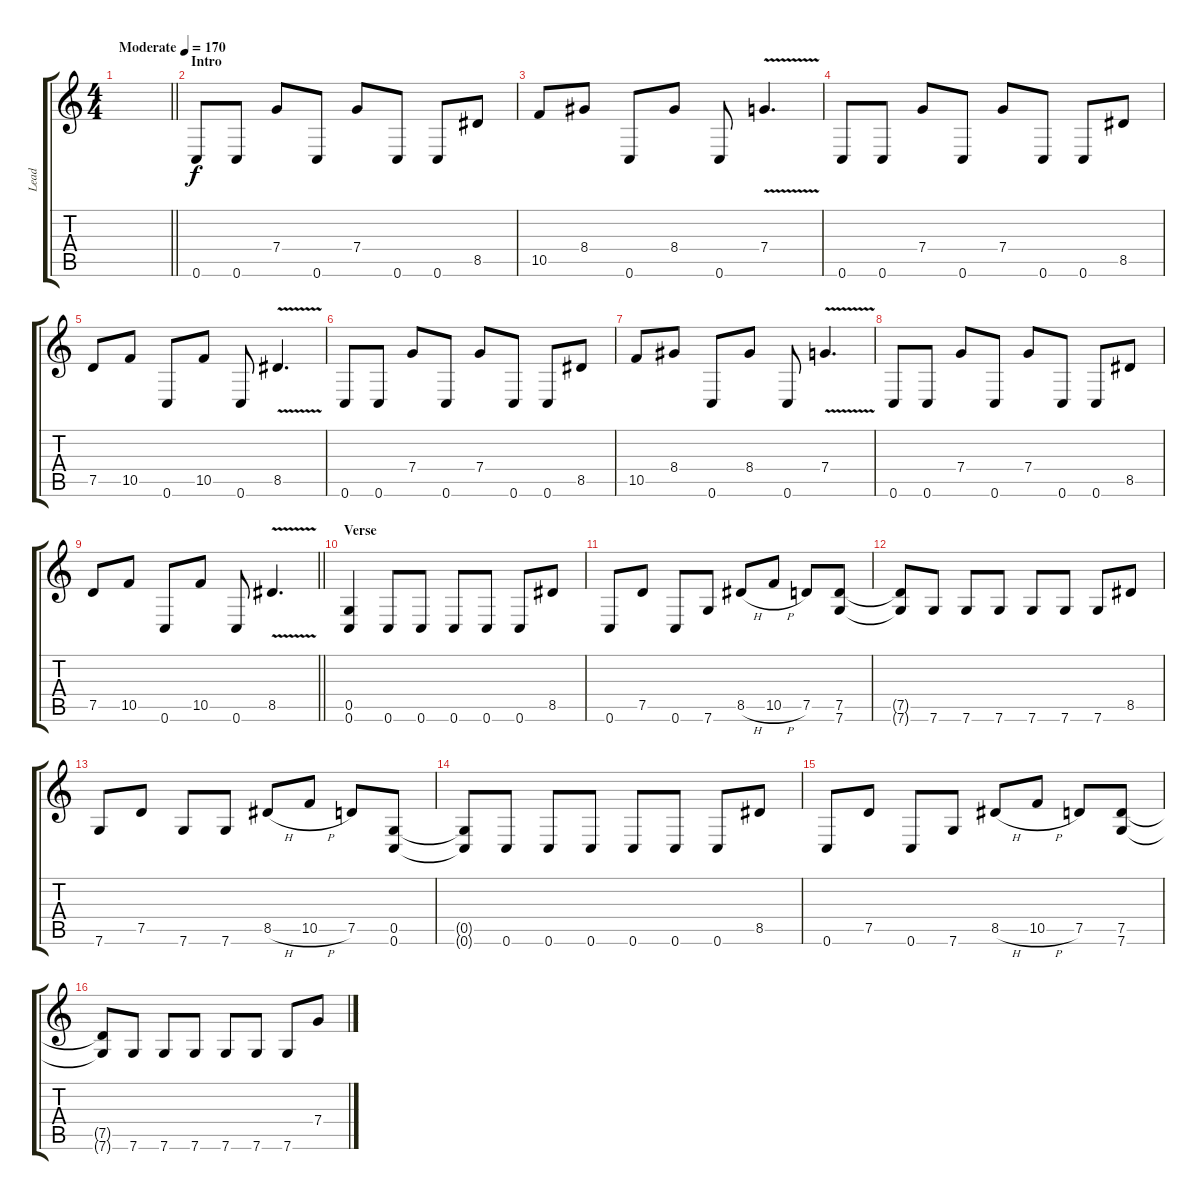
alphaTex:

\track ("Lead" "Lead") {instrument distortionguitar}
\staff {score tabs}
\tuning (D4 A3 F3 C3 G2 C2) {hide}
\ts (4 4)
\tempo (170 "Moderate")
\clef g2
\barLineRight lightlight
\ks c
|
\section ("" "Intro")
0.6.8 0.6.8 7.4.8 0.6.8 7.4.8 0.6.8 0.6.8 8.5.8 |
10.5.8 8.4.8 0.6.8 8.4.8 0.6.8 7.4{v}.4{d} |
0.6.8 0.6.8 7.4.8 0.6.8 7.4.8 0.6.8 0.6.8 8.5.8 |
7.5.8 10.5.8 0.6.8 10.5.8 0.6.8 8.5{v}.4{d} |
0.6.8 0.6.8 7.4.8 0.6.8 7.4.8 0.6.8 0.6.8 8.5.8 |
10.5.8 8.4.8 0.6.8 8.4.8 0.6.8 7.4{v}.4{d} |
0.6.8 0.6.8 7.4.8 0.6.8 7.4.8 0.6.8 0.6.8 8.5.8 |
\barLineRight lightlight
7.5.8 10.5.8 0.6.8 10.5.8 0.6.8 8.5{v}.4{d} |
\section ("" "Verse")
(0.5 0.6).4 0.6.8 0.6.8 0.6.8 0.6.8 0.6.8 8.5.8 |
0.6.8 7.5.8 0.6.8 7.6.8 8.5{h}.8 10.5{h}.8 7.5.8 (7.5 7.6).8 |
(7.5{t} 7.6{t}).8 7.6.8 7.6.8 7.6.8 7.6.8 7.6.8 7.6.8 8.5.8 |
7.6.8 7.5.8 7.6.8 7.6.8 8.5{h}.8 10.5{h}.8 7.5.8 (0.5 0.6).8 |
(0.5{t} 0.6{t}).8 0.6.8 0.6.8 0.6.8 0.6.8 0.6.8 0.6.8 8.5.8 |
0.6.8 7.5.8 0.6.8 7.6.8 8.5{h}.8 10.5{h}.8 7.5.8 (7.5 7.6).8 |
(7.5{t} 7.6{t}).8 7.6.8 7.6.8 7.6.8 7.6.8 7.6.8 7.6.8 7.4.8
